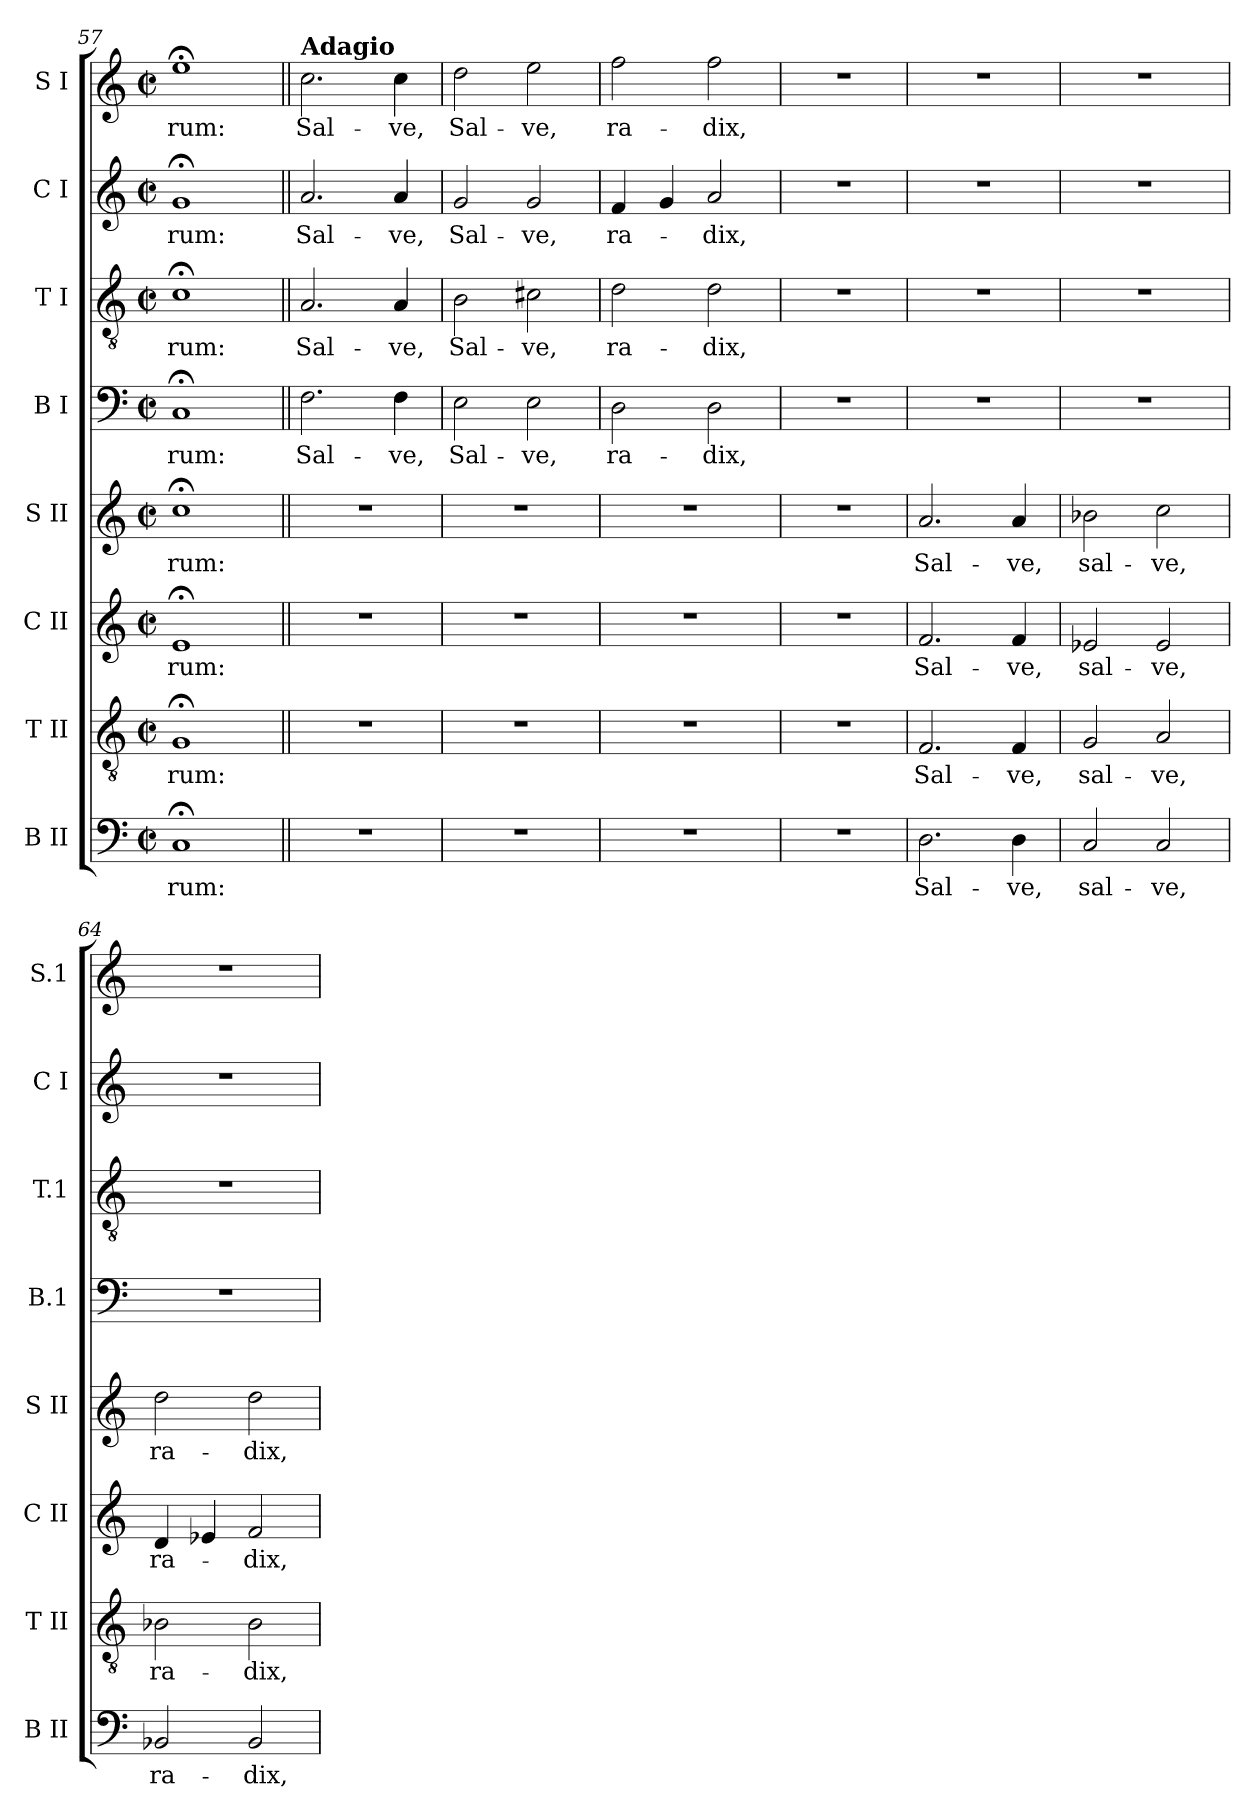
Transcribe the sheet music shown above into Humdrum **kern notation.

**kern	**text	**kern	**text	**kern	**text	**kern	**text	**kern	**text	**kern	**text	**kern	**text	**kern	**text
*part8	*part8	*part7	*part7	*part6	*part6	*part5	*part5	*part4	*part4	*part3	*part3	*part2	*part2	*part1	*part1
*staff8	*staff8	*staff7	*staff7	*staff6	*staff6	*staff5	*staff5	*staff4	*staff4	*staff3	*staff3	*staff2	*staff2	*staff1	*staff1
*I"B II	*	*I"T II	*	*I"C II	*	*I"S II	*	*I"B I	*	*I"T I	*	*I"C I	*	*I"S I	*
*I'B II	*	*I'T II	*	*I'C II	*	*I'S II	*	*I'B.1	*	*I'T.1	*	*I'C I	*	*I'S.1	*
*clefF4	*	*clefGv2	*	*clefG2	*	*clefG2	*	*clefF4	*	*clefGv2	*	*clefG2	*	*clefG2	*
*k[]	*	*k[]	*	*k[]	*	*k[]	*	*k[]	*	*k[]	*	*k[]	*	*k[]	*
*C:	*	*C:	*	*C:	*	*C:	*	*C:	*	*C:	*	*C:	*	*C:	*
*M2/2	*	*M2/2	*	*M2/2	*	*M2/2	*	*M2/2	*	*M2/2	*	*M2/2	*	*M2/2	*
*met(c|)	*	*met(c|)	*	*met(c|)	*	*met(c|)	*	*met(c|)	*	*met(c|)	*	*met(c|)	*	*met(c|)	*
=57	=57	=57	=57	=57	=57	=57	=57	=57	=57	=57	=57	=57	=57	=57	=57
!	!LO:LY:b	!	!LO:LY:b	!	!LO:LY:b	!	!LO:LY:b	!	!LO:LY:b	!	!LO:LY:b	!	!LO:LY:b	!	!LO:LY:b
1C;<	-rum:	1G;<	-rum:	1e;<	-rum:	1cc;<	-rum:	1C;<	-rum:	1c;<	-rum:	1g;<	-rum:	1ee;<	-rum:
=58||	=58||	=58||	=58||	=58||	=58||	=58||	=58||	=58||	=58||	=58||	=58||	=58||	=58||	=58||	=58||
!	!	!	!	!	!	!	!	!	!	!	!	!	!	!LO:TX:a:B:t=Adagio	!
!	!	!	!	!	!	!	!	!	!LO:LY:b	!	!LO:LY:b	!	!LO:LY:b	!	!LO:LY:b
1r	.	1r	.	1r	.	1r	.	2.F\	Sal-	2.A/	Sal-	2.a/	Sal-	2.cc\	Sal-
!	!	!	!	!	!	!	!	!	!LO:LY:b	!	!LO:LY:b	!	!LO:LY:b	!	!LO:LY:b
.	.	.	.	.	.	.	.	4F\	-ve,	4A/	-ve,	4a/	-ve,	4cc\	-ve,
=59	=59	=59	=59	=59	=59	=59	=59	=59	=59	=59	=59	=59	=59	=59	=59
!	!	!	!	!	!	!	!	!	!LO:LY:b	!	!LO:LY:b	!	!LO:LY:b	!	!LO:LY:b
1r	.	1r	.	1r	.	1r	.	2E\	Sal-	2B\	Sal-	2g/	Sal-	2dd\	Sal-
!	!	!	!	!	!	!	!	!	!LO:LY:b	!	!LO:LY:b	!	!LO:LY:b	!	!LO:LY:b
.	.	.	.	.	.	.	.	2E\	-ve,	2c#X\	-ve,	2g/	-ve,	2ee\	-ve,
!!LO:PB:g=z
=60	=60	=60	=60	=60	=60	=60	=60	=60	=60	=60	=60	=60	=60	=60	=60
!	!	!	!	!	!	!	!	!	!LO:LY:b	!	!LO:LY:b	!	!LO:LY:b	!	!LO:LY:b
1r	.	1r	.	1r	.	1r	.	2D\	ra-	2d\	ra-	4f/	ra-	2ff\	ra-
.	.	.	.	.	.	.	.	.	.	.	.	4g/	.	.	.
!	!	!	!	!	!	!	!	!	!LO:LY:b	!	!LO:LY:b	!	!LO:LY:b	!	!LO:LY:b
.	.	.	.	.	.	.	.	2D\	-dix,	2d\	-dix,	2a/	-dix,	2ff\	-dix,
=61	=61	=61	=61	=61	=61	=61	=61	=61	=61	=61	=61	=61	=61	=61	=61
1r	.	1r	.	1r	.	1r	.	1r	.	1r	.	1r	.	1r	.
=62	=62	=62	=62	=62	=62	=62	=62	=62	=62	=62	=62	=62	=62	=62	=62
!	!LO:LY:b	!	!LO:LY:b	!	!LO:LY:b	!	!LO:LY:b	!	!	!	!	!	!	!	!
2.D\	Sal-	2.F/	Sal-	2.f/	Sal-	2.a/	Sal-	1r	.	1r	.	1r	.	1r	.
!	!LO:LY:b	!	!LO:LY:b	!	!LO:LY:b	!	!LO:LY:b	!	!	!	!	!	!	!	!
4D\	-ve,	4F/	-ve,	4f/	-ve,	4a/	-ve,	.	.	.	.	.	.	.	.
=63	=63	=63	=63	=63	=63	=63	=63	=63	=63	=63	=63	=63	=63	=63	=63
!	!LO:LY:b	!	!LO:LY:b	!	!LO:LY:b	!	!LO:LY:b	!	!	!	!	!	!	!	!
2C/	sal-	2G/	sal-	2e-X/	sal-	2b-X\	sal-	1r	.	1r	.	1r	.	1r	.
!	!LO:LY:b	!	!LO:LY:b	!	!LO:LY:b	!	!LO:LY:b	!	!	!	!	!	!	!	!
2C/	-ve,	2A/	-ve,	2e-/	-ve,	2cc\	-ve,	.	.	.	.	.	.	.	.
=64	=64	=64	=64	=64	=64	=64	=64	=64	=64	=64	=64	=64	=64	=64	=64
!	!LO:LY:b	!	!LO:LY:b	!	!LO:LY:b	!	!LO:LY:b	!	!	!	!	!	!	!	!
2BB-X/	ra-	2B-X\	ra-	4d/	ra-	2dd\	ra-	1r	.	1r	.	1r	.	1r	.
.	.	.	.	4e-X/	.	.	.	.	.	.	.	.	.	.	.
!	!LO:LY:b	!	!LO:LY:b	!	!LO:LY:b	!	!LO:LY:b	!	!	!	!	!	!	!	!
2BB-/	-dix,	2B-\	-dix,	2f/	-dix,	2dd\	-dix,	.	.	.	.	.	.	.	.
=	=	=	=	=	=	=	=	=	=	=	=	=	=	=	=
*-	*-	*-	*-	*-	*-	*-	*-	*-	*-	*-	*-	*-	*-	*-	*-
